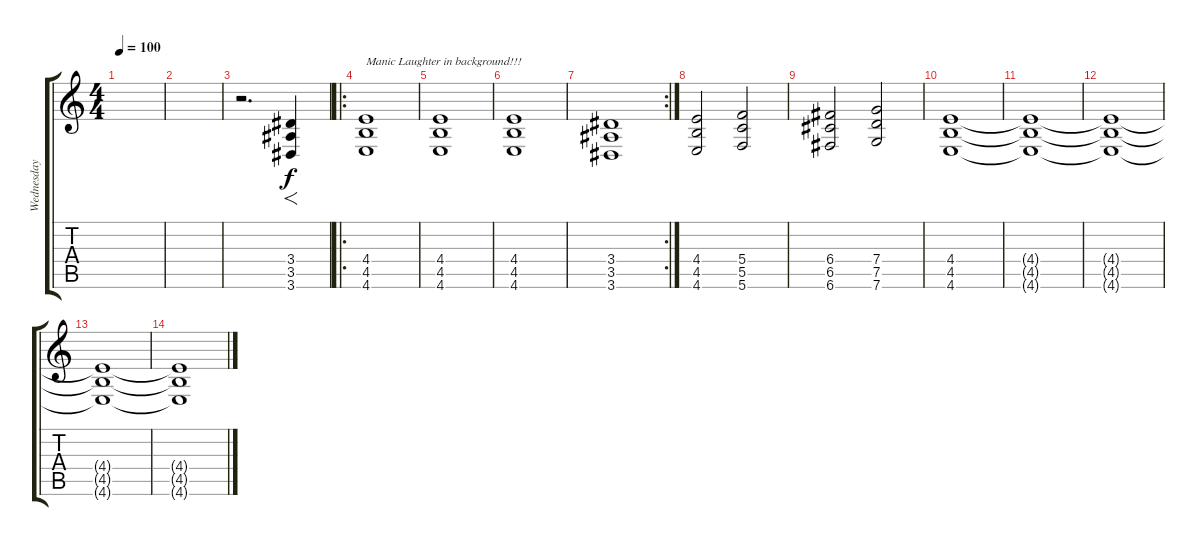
\track ("Wednesday 13 V" "Wednesday ") {instrument distortionguitar}
\staff {score tabs}
\tuning (D4 A3 F3 C3 G2 C2) {hide}
\ts (4 4)
\tempo 100
\clef g2
\ks c
|
|
r.2{d} (3.4 3.5 3.6).4{f} |
\ro
(4.4 4.5 4.6).1{txt "Manic Laughter in background!!!"} |
(4.4 4.5 4.6).1 |
(4.4 4.5 4.6).1 |
\rc 2
(3.4 3.5 3.6).1 |
(4.4 4.5 4.6).2 (5.4 5.5 5.6).2 |
(6.4 6.5 6.6).2 (7.4 7.5 7.6).2 |
(4.4 4.5 4.6).1 |
(4.4{t} 4.5{t} 4.6{t}).1 |
(4.4{t} 4.5{t} 4.6{t}).1 |
(4.4{t} 4.5{t} 4.6{t}).1 |
(4.4{t} 4.5{t} 4.6{t}).1
